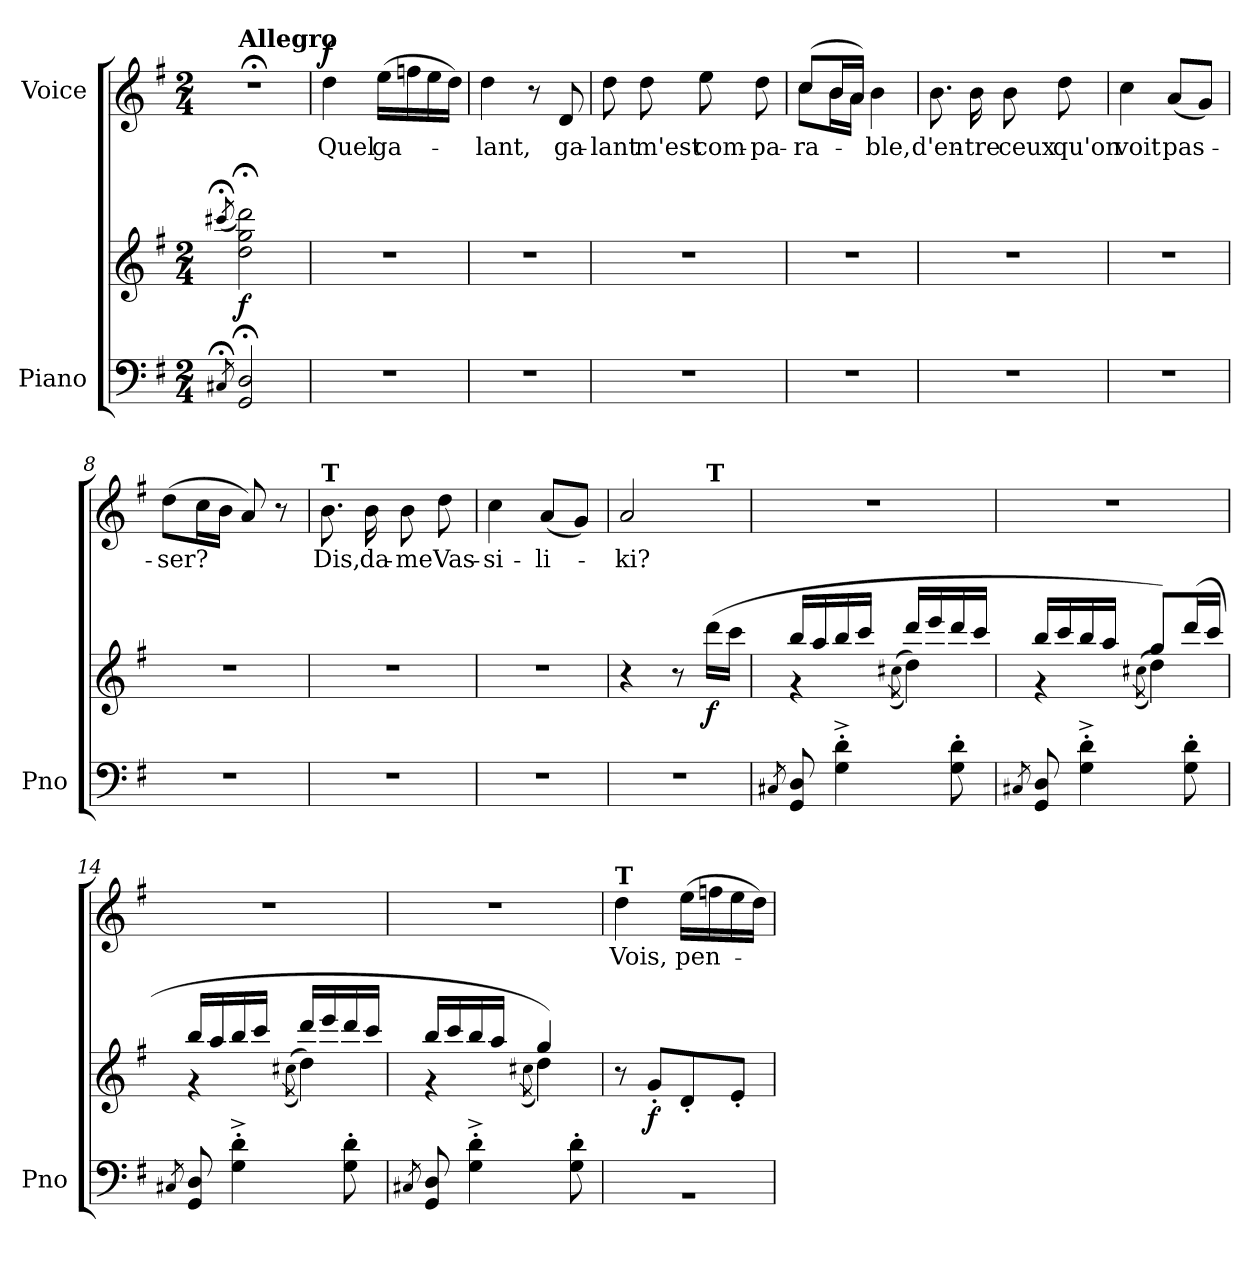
**kern	**kern	**dynam	**kern	**text	**dynam
*part2	*part2	*part2	*part1	*part1	*part1
*staff3	*staff2	*staff2/3	*staff1	*staff1	*staff1
*I"Piano	*	*	*I"Voice	*	*
*I'Pno	*	*	*	*	*
*clefF4	*clefG2	*	*clefG2	*	*
*k[f#]	*k[f#]	*	*k[f#]	*	*
*M2/4	*M2/4	*	*M2/4	*	*
=1	=1	=1	=1	=1	=1
8qC#X;</	(<8qccc#X;</	.	.	.	.
!	!	!	!LO:TX:a:B:t=Allegro	!	!
!	!	!LO:DY:b	!	!	!
2GG/;< 2D/;<	2dd\;< 2gg\;< 2ddd\;<)	f	2r;<	.	.
=2	=2	=2	=2	=2	=2
!	!	!	!	!LO:LY:b	!LO:DY:a
2r	2r	.	4dd\	Quel	f
!	!	!	!	!LO:LY:b	!
.	.	.	(>16ee\LL	ga-	.
.	.	.	16ffn\	.	.
.	.	.	16ee\	.	.
.	.	.	16dd\JJ)	.	.
=3	=3	=3	=3	=3	=3
!	!	!	!	!LO:LY:b	!
2r	2r	.	4dd\	-lant,	.
.	.	.	8r	.	.
!	!	!	!	!LO:LY:b	!
.	.	.	8d/	ga-	.
=4	=4	=4	=4	=4	=4
!	!	!	!	!LO:LY:b	!
2r	2r	.	8dd\	-lant	.
!	!	!	!	!LO:LY:b	!
.	.	.	8dd\	m'est	.
!	!	!	!	!LO:LY:b	!
.	.	.	8ee\	com-	.
!	!	!	!	!LO:LY:b	!
.	.	.	8dd\	-pa-	.
!!LO:LB:g=z
=5	=5	=5	=5	=5	=5
!	!	!	!	!LO:LY:b	!
*	*	*	*^	*	*
2r	2r	.	(>8cc/L	8cc\L	-ra-	.
.	.	.	16b/L	16b\L	.	.
.	.	.	16a/JJ)	16a\JJ	.	.
!	!	!	!	!	!LO:LY:b	!
.	.	.	4b\	4ryy	-ble,	.
=6	=6	=6	=6	=6	=6	=6
!	!	!	!	!	!LO:LY:b	!
*	*	*	*v	*v	*	*
2r	2r	.	8.b\	d'en-	.
!	!	!	!	!LO:LY:b	!
.	.	.	16b\	-tre	.
!	!	!	!	!LO:LY:b	!
.	.	.	8b\	ceux	.
!	!	!	!	!LO:LY:b	!
.	.	.	8dd\	qu'on	.
=7	=7	=7	=7	=7	=7
!	!	!	!	!LO:LY:b	!
2r	2r	.	4cc\	voit	.
!	!	!	!	!LO:LY:b	!
.	.	.	(<8a/L	pas-	.
.	.	.	8g/J)	.	.
=8	=8	=8	=8	=8	=8
!	!	!	!	!LO:LY:b	!
2r	2r	.	(>8dd\L	-ser?	.
.	.	.	16cc\L	.	.
.	.	.	16b\JJ	.	.
.	.	.	8a/)	.	.
.	.	.	8r	.	.
!!LO:LB:g=z
=9	=9	=9	=9	=9	=9
!	!	!	!LO:TX:a:B:t=T	!	!
!	!	!	!	!LO:LY:b	!
2r	2r	.	8.b\	Dis,	.
!	!	!	!	!LO:LY:b	!
.	.	.	16b\	da-	.
!	!	!	!	!LO:LY:b	!
.	.	.	8b\	-me	.
!	!	!	!	!LO:LY:b	!
.	.	.	8dd\	Vas-	.
=10	=10	=10	=10	=10	=10
!	!	!	!	!LO:LY:b	!
2r	2r	.	4cc\	-si-	.
!	!	!	!	!LO:LY:b	!
.	.	.	(<8a/L	-li-	.
.	.	.	8g/J)	.	.
=11	=11	=11	=11	=11	=11
!	!	!	!	!LO:LY:b	!
*	*	*	*^	*	*
2r	4r	.	2a/	4.ryy	-ki?	.
.	8r	.	.	.	.	.
!	!	!	!	!LO:TX:a:B:t=T	!	!
!	!	!LO:DY:b	!	!	!	!
.	(>16ddd\LL	f	.	8ryy	.	.
.	16ccc\JJ	.	.	.	.	.
*	*	*	*v	*v	*	*
=12	=12	=12	=12	=12	=12
8qC#X/	.	.	.	.	.
*	*^	*	*	*	*
8GG/ 8D/	16bb/LL	4r	.	2r	.	.
.	16aa/	.	.	.	.	.
4G\'^ 4d\'^	16bb/	.	.	.	.	.
.	16ccc/JJ	.	.	.	.	.
.	.	(<(<8qcc#X<<\	.	.	.	.
.	16ddd/LL	4dd<<\))	.	.	.	.
.	16eee/	.	.	.	.	.
8G\' 8d\'	16ddd/	.	.	.	.	.
.	16ccc/JJ	.	.	.	.	.
!!LO:LB:g=z
=13	=13	=13	=13	=13	=13	=13
8qC#X/	.	.	.	.	.	.
8GG/ 8D/	16bb/LL	4r	.	2r	.	.
.	16ccc/	.	.	.	.	.
4G\'^ 4d\'^	16bb/	.	.	.	.	.
.	16aa/JJ	.	.	.	.	.
.	.	(<(<8qcc#X<<\	.	.	.	.
.	8gg/L)	4dd<<\))	.	.	.	.
8G\' 8d\'	(>16ddd/L	.	.	.	.	.
.	16ccc/JJ	.	.	.	.	.
=14	=14	=14	=14	=14	=14	=14
8qC#X/	.	.	.	.	.	.
8GG/ 8D/	16bb/LL	4r	.	2r	.	.
.	16aa/	.	.	.	.	.
4G\'^ 4d\'^	16bb/	.	.	.	.	.
.	16ccc/JJ	.	.	.	.	.
.	.	(<(<8qcc#X<<\	.	.	.	.
.	16ddd/LL	4dd<<\))	.	.	.	.
.	16eee/	.	.	.	.	.
8G\' 8d\'	16ddd/	.	.	.	.	.
.	16ccc/JJ	.	.	.	.	.
=15	=15	=15	=15	=15	=15	=15
8qC#X/	.	.	.	.	.	.
8GG/ 8D/	16bb/LL	4r	.	2r	.	.
.	16ccc/	.	.	.	.	.
4G\'^ 4d\'^	16bb/	.	.	.	.	.
.	16aa/JJ	.	.	.	.	.
.	.	(<8qcc#X<<\	.	.	.	.
.	4gg/)	4dd\)	.	.	.	.
8G\' 8d\'	.	.	.	.	.	.
*	*v	*v	*	*	*	*
!!LO:PB:g=z
=16	=16	=16	=16	=16	=16
*^	*	*	*	*	*
!	!	!	!	!LO:TX:a:B:t=T	!	!
!	!	!	!	!	!LO:LY:b	!
2rBB	8c\yy	8r	.	4dd\	Vois,	.
!	!	!	!LO:DY:b	!	!	!
.	4.ryy	8g'/L	f	.	.	.
!	!	!	!	!	!LO:LY:b	!
.	.	8d'/	.	(>16ee\LL	pen-	.
.	.	.	.	16ffn\	.	.
.	.	8e'/J	.	16ee\	.	.
.	.	.	.	16dd\JJ)	.	.
*v	*v	*	*	*	*	*
=	=	=	=	=	=
*-	*-	*-	*-	*-	*-
